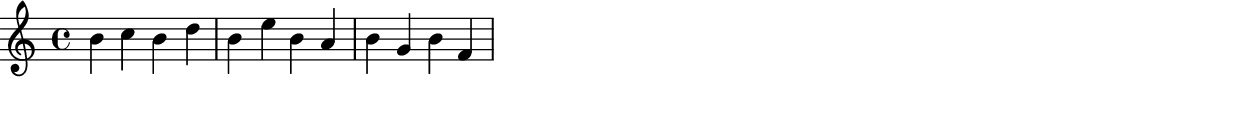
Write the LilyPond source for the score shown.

%% Generated by lilypond-book.py
%% Options: [exampleindent=10.16\mm,indent=0\mm,line-width=160\mm,quote]
\include "lilypond-book-preamble.ly"


% ****************************************************************
% Start cut-&-pastable-section
% ****************************************************************



\paper {
  indent = 0\mm
  line-width = 160\mm
  % offset the left padding, also add 1mm as lilypond creates cropped
  % images with a little space on the right
  line-width = #(- line-width (* mm  3.000000) (* mm 1))
  line-width = 160\mm - 2.0 * 10.16\mm
  % offset the left padding, also add 1mm as lilypond creates cropped
  % images with a little space on the right
  line-width = #(- line-width (* mm  3.000000) (* mm 1))
}

\layout {
  
}





% ****************************************************************
% ly snippet:
% ****************************************************************
\sourcefileline 327
\relative {
  b' c  % c ist 1 Zeile aufwärts, also c über dem b
  b d  % d ist 2 Zeilen aufwärts, oder 5 runter, also d über dem b
  b e  % e ist 3 aufwärts oder 4 runter, also e über dem b
  b a  % a ist 6 aufwärts oder 1 runter, also a unter dem b
  b g  % g ist 5 aufwärts oder 2 runter, also g unter dem b
  b f  % f ist 4 aufwärts oder 3 runter, also f unter dem b
}



% ****************************************************************
% end ly snippet
% ****************************************************************
